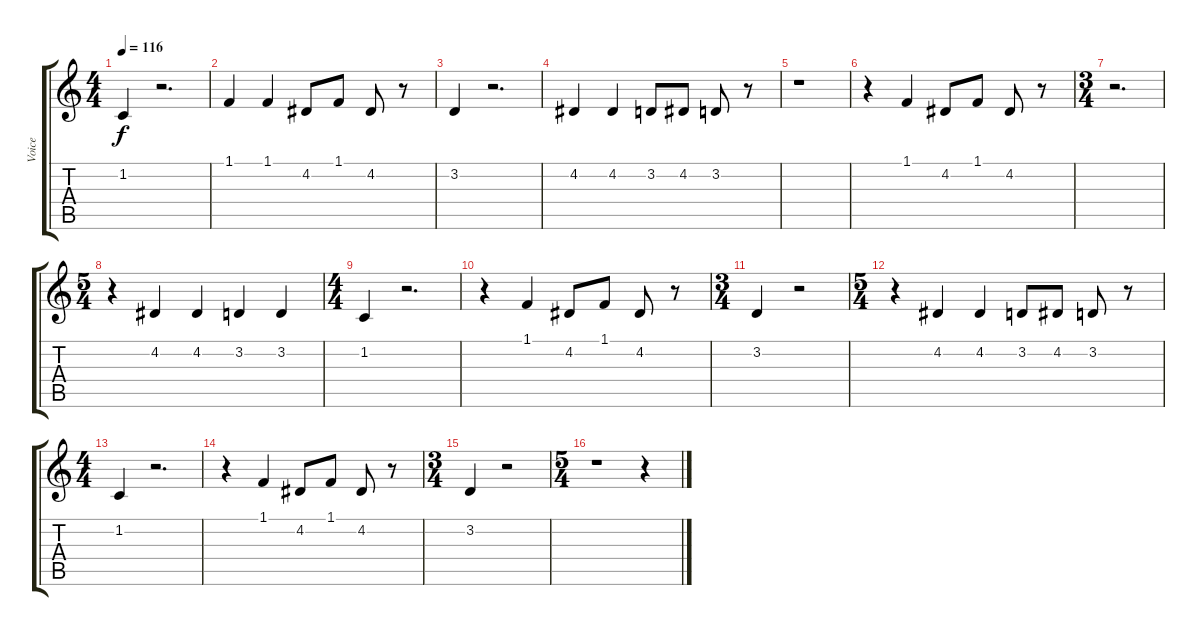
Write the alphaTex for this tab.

\track ("Voice" "Voice") {instrument synthvoice}
\staff {score tabs}
\tuning (E4 B3 G3 D3 A2 E2) {hide}
\ts (4 4)
\tempo 116
\clef g2
\ks c
1.2.4{dy f} r.2{d} |
1.1.4 1.1.4 4.2.8 1.1.8 4.2.8 r.8 |
3.2.4 r.2{d} |
4.2.4 4.2.4 3.2.8 4.2.8 3.2.8 r.8 |
r.1 |
r.4 1.1.4 4.2.8 1.1.8 4.2.8 r.8 |
\ts (3 4)
r.2{d} |
\ts (5 4)
r.4 4.2.4 4.2.4 3.2.4 3.2.4 |
\ts (4 4)
1.2.4 r.2{d} |
r.4 1.1.4 4.2.8 1.1.8 4.2.8 r.8 |
\ts (3 4)
3.2.4 r.2 |
\ts (5 4)
r.4 4.2.4 4.2.4 3.2.8 4.2.8 3.2.8 r.8 |
\ts (4 4)
1.2.4 r.2{d} |
r.4 1.1.4 4.2.8 1.1.8 4.2.8 r.8 |
\ts (3 4)
3.2.4 r.2 |
\ts (5 4)
r.1 r.4
